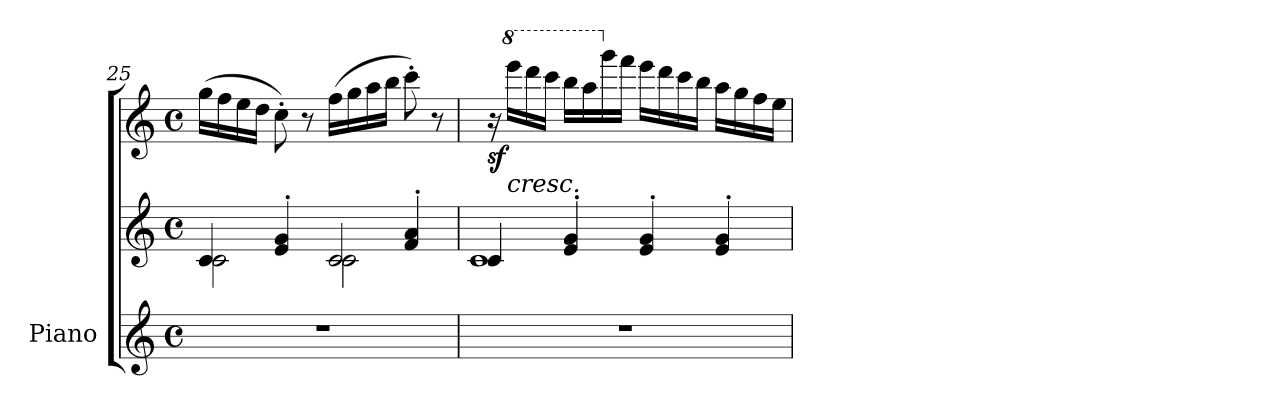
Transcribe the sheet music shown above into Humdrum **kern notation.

**kern	**kern	**kern	**dynam
*part1	*part1	*part1	*part1
*staff3	*staff2	*staff1	*staff1/2/3
*I"Piano	*	*	*
*I'Pno	*	*	*
!!LO:LB:g=z
*clefG2	*clefG2	*clefG2	*
*k[]	*k[]	*k[]	*
*M4/4	*M4/4	*M4/4	*
*met(c)	*met(c)	*met(c)	*
=25	=25	=25	=25
!	!LO:N:head=open	!	!
*	*^	*	*
1r	4c/	2c\	(>16gg\LL	.
.	.	.	16ff\	.
.	.	.	16ee\	.
.	.	.	16dd\JJ	.
.	4e/'< 4g/'<	.	8cc'\)	.
.	.	.	8r	.
!	!LO:N:head=open	!	!	!
.	4c/	2c\	(>16ff\LL	.
.	.	.	16gg\	.
.	.	.	16aa\	.
.	.	.	16bb\JJ	.
.	4f/'< 4a/'<	.	8ccc'\)	.
.	.	.	8r	.
=26	=26	=26	=26	=26
!	!	!	!	!LO:DY:b
1r	4c/	1c	16r	sf
*	*	*	*8va	*
!	!	!	!LO:TX:b:i:t=cresc.	!
.	.	.	16eeee\LL	.
.	.	.	16dddd\	.
.	.	.	16cccc\JJ	.
.	4e/'< 4g/'<	.	16bbb\LL	.
.	.	.	16aaa\	.
*	*	*	*X8va	*
.	.	.	16ggg\	.
.	.	.	16fff\JJ	.
.	4e/'< 4g/'<	.	16eee\LL	.
.	.	.	16ddd\	.
.	.	.	16ccc\	.
.	.	.	16bb\JJ	.
.	4e/'< 4g/'<	.	16aa\LL	.
.	.	.	16gg\	.
.	.	.	16ff\	.
.	.	.	16ee\JJ	.
*	*v	*v	*	*
=	=	=	=
*-	*-	*-	*-
